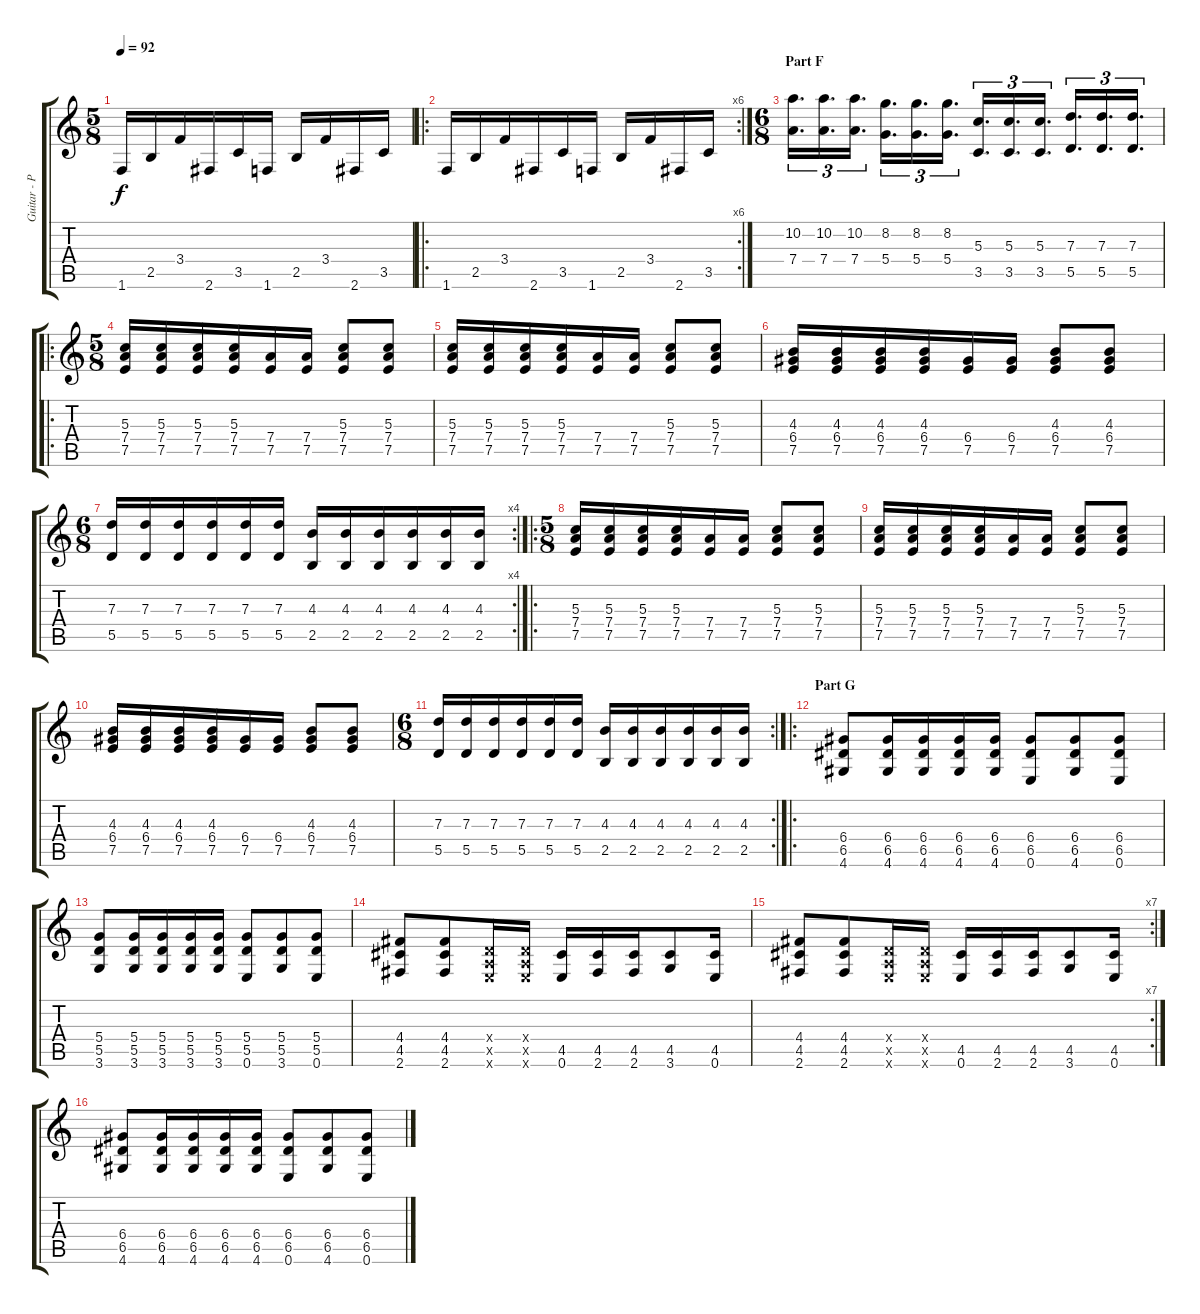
\track ("Guitar - Peter Lindgren" "Guitar - P") {instrument distortionguitar}
\staff {score tabs}
\tuning (E4 B3 G3 D3 A2 E2) {hide}
\ts (5 8)
\tempo 92
\clef g2
\ks c
1.6.16{dy f} 2.5.16 3.4.16 2.6.16 3.5.16 1.6.16 2.5.16 3.4.16 2.6.16 3.5.16 |
\ro
\rc 6
1.6.16 2.5.16 3.4.16 2.6.16 3.5.16 1.6.16 2.5.16 3.4.16 2.6.16 3.5.16 |
\ts (6 8)
\section ("" "Part F")
(10.2 7.4).16{d tu (3 2)} (10.2 7.4).16{d tu (3 2)} (10.2 7.4).16{d tu (3 2)} (8.2 5.4).16{d tu (3 2)} (8.2 5.4).16{d tu (3 2)} (8.2 5.4).16{d tu (3 2)} (5.3 3.5).16{d tu (3 2)} (5.3 3.5).16{d tu (3 2)} (5.3 3.5).16{d tu (3 2)} (7.3 5.5).16{d tu (3 2)} (7.3 5.5).16{d tu (3 2)} (7.3 5.5).16{d tu (3 2)} |
\ro
\ts (5 8)
(5.3 7.4 7.5).16 (5.3 7.4 7.5).16 (5.3 7.4 7.5).16 (5.3 7.4 7.5).16 (7.4 7.5).16 (7.4 7.5).16 (5.3 7.4 7.5).8 (5.3 7.4 7.5).8 |
(5.3 7.4 7.5).16 (5.3 7.4 7.5).16 (5.3 7.4 7.5).16 (5.3 7.4 7.5).16 (7.4 7.5).16 (7.4 7.5).16 (5.3 7.4 7.5).8 (5.3 7.4 7.5).8 |
(4.3 6.4 7.5).16 (4.3 6.4 7.5).16 (4.3 6.4 7.5).16 (4.3 6.4 7.5).16 (6.4 7.5).16 (6.4 7.5).16 (4.3 6.4 7.5).8 (4.3 6.4 7.5).8 |
\rc 4
\ts (6 8)
(7.3 5.5).16 (7.3 5.5).16 (7.3 5.5).16 (7.3 5.5).16 (7.3 5.5).16 (7.3 5.5).16 (4.3 2.5).16 (4.3 2.5).16 (4.3 2.5).16 (4.3 2.5).16 (4.3 2.5).16 (4.3 2.5).16 |
\ro
\ts (5 8)
(5.3 7.4 7.5).16 (5.3 7.4 7.5).16 (5.3 7.4 7.5).16 (5.3 7.4 7.5).16 (7.4 7.5).16 (7.4 7.5).16 (5.3 7.4 7.5).8 (5.3 7.4 7.5).8 |
(5.3 7.4 7.5).16 (5.3 7.4 7.5).16 (5.3 7.4 7.5).16 (5.3 7.4 7.5).16 (7.4 7.5).16 (7.4 7.5).16 (5.3 7.4 7.5).8 (5.3 7.4 7.5).8 |
(4.3 6.4 7.5).16 (4.3 6.4 7.5).16 (4.3 6.4 7.5).16 (4.3 6.4 7.5).16 (6.4 7.5).16 (6.4 7.5).16 (4.3 6.4 7.5).8 (4.3 6.4 7.5).8 |
\rc 2
\ts (6 8)
(7.3 5.5).16 (7.3 5.5).16 (7.3 5.5).16 (7.3 5.5).16 (7.3 5.5).16 (7.3 5.5).16 (4.3 2.5).16 (4.3 2.5).16 (4.3 2.5).16 (4.3 2.5).16 (4.3 2.5).16 (4.3 2.5).16 |
\ro
\section ("" "Part G")
(6.4 6.5 4.6).8 (6.4 6.5 4.6).16 (6.4 6.5 4.6).16 (6.4 6.5 4.6).16 (6.4 6.5 4.6).16 (6.4 6.5 0.6).8 (6.4 6.5 4.6).8 (6.4 6.5 0.6).8 |
(5.4 5.5 3.6).8 (5.4 5.5 3.6).16 (5.4 5.5 3.6).16 (5.4 5.5 3.6).16 (5.4 5.5 3.6).16 (5.4 5.5 0.6).8 (5.4 5.5 3.6).8 (5.4 5.5 0.6).8 |
(4.4 4.5 2.6).8 (4.4 4.5 2.6).8 (0.4{x} 0.5{x} 0.6{x}).16 (0.4{x} 0.5{x} 0.6{x}).16 (4.5 0.6).16 (4.5 2.6).16 (4.5 2.6).16 (4.5 3.6).8 (4.5 0.6).16 |
\rc 7
(4.4 4.5 2.6).8 (4.4 4.5 2.6).8 (0.4{x} 0.5{x} 0.6{x}).16 (0.4{x} 0.5{x} 0.6{x}).16 (4.5 0.6).16 (4.5 2.6).16 (4.5 2.6).16 (4.5 3.6).8 (4.5 0.6).16 |
(6.4 6.5 4.6).8 (6.4 6.5 4.6).16 (6.4 6.5 4.6).16 (6.4 6.5 4.6).16 (6.4 6.5 4.6).16 (6.4 6.5 0.6).8 (6.4 6.5 4.6).8 (6.4 6.5 0.6).8
